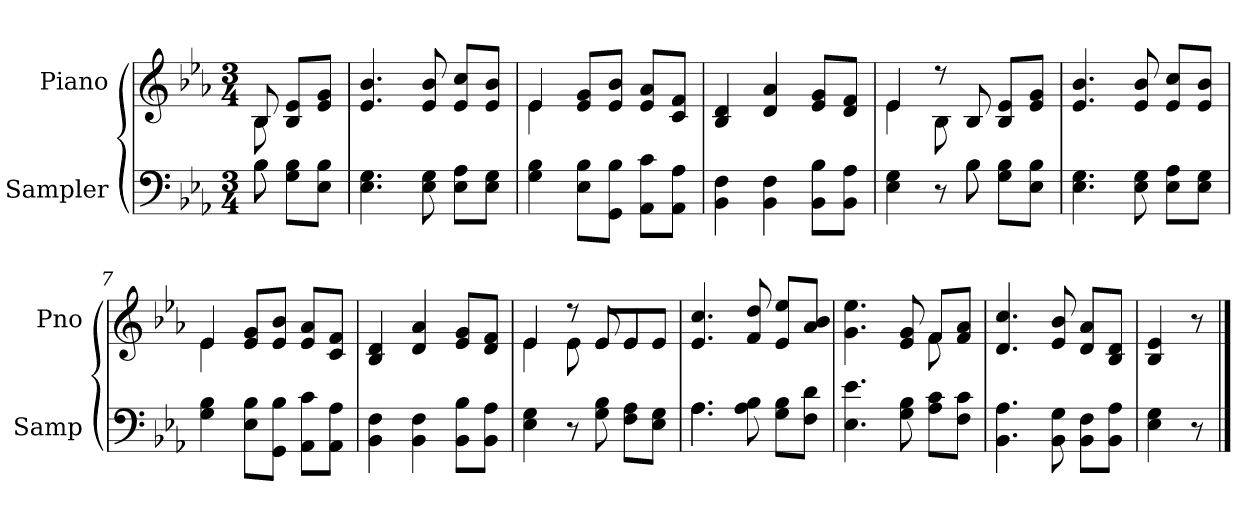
**kern	**kern
*part2	*part1
*staff2	*staff1
*I"Sampler	*I"Piano
*I'Samp	*I'Pno
*clefF4	*clefG2
*k[b-e-a-]	*k[b-e-a-]
*E-:	*E-:
*M3/4	*M3/4
=1	=1
*^	*^
8B-\	8B-	8B-/	8B-
8G\ 8B-\L	4ryy	8B-/ 8e-/L	4ryy
8E-\ 8B-\J	.	8e-/ 8g/J	.
*v	*v	*	*
*	*v	*v
=2	=2
4.E- 4.G	4.e- 4.b-
8E- 8G	8e- 8b-
8E-\ 8A-\L	8e-/ 8cc/L
8E-\ 8G\J	8e-/ 8b-/J
=3	=3
*	*^
4G 4B-	4e-/	4e-
8E-\ 8B-\L	8e-/ 8g/L	2ryy
8GG\ 8B-\J	8e-/ 8b-/J	.
8AA-\ 8c\L	8e-/ 8a-/L	.
8AA-\ 8A-\J	8c/ 8f/J	.
*	*v	*v
=4	=4
4BB- 4F	4B- 4d
4BB- 4F	4d 4a-
8BB-\ 8B-\L	8e-/ 8g/L
8BB-\ 8A-\J	8d/ 8f/J
=5	=5
*^	*^
4E- 4G	4.ryy	4e-/	4e-
8r	.	8r	8B-
8B-\	8B-	8B-/	4.ryy
8G\ 8B-\L	4ryy	8B-/ 8e-/L	.
8E-\ 8B-\J	.	8e-/ 8g/J	.
*v	*v	*	*
*	*v	*v
=6	=6
4.E- 4.G	4.e- 4.b-
8E- 8G	8e- 8b-
8E-\ 8A-\L	8e-/ 8cc/L
8E-\ 8G\J	8e-/ 8b-/J
=7	=7
*	*^
4G 4B-	4e-/	4e-
8E-\ 8B-\L	8e-/ 8g/L	2ryy
8GG\ 8B-\J	8e-/ 8b-/J	.
8AA-\ 8c\L	8e-/ 8a-/L	.
8AA-\ 8A-\J	8c/ 8f/J	.
*	*v	*v
=8	=8
4BB- 4F	4B- 4d
4BB- 4F	4d 4a-
8BB-\ 8B-\L	8e-/ 8g/L
8BB-\ 8A-\J	8d/ 8f/J
=9	=9
*	*^
4E- 4G	4e-/	4e-
8r	8r	8e-
8G 8B-	8e-/	8e-/L
8F\ 8A-\L	8e-/L	8e-/J
8E-\ 8G\J	8e-/J	8ryy
*	*v	*v
=10	=10
*^	*
4.A-\	4.A-	4.e- 4.cc
8A- 8B-	4.ryy	8f 8dd
8G\ 8B-\L	.	8e-/ 8ee-/L
8F\ 8d\J	.	8a-/ 8b-/J
*v	*v	*
=11	=11
*	*^
4.E- 4.e-	4.g 4.ee-	2ryy
8G 8B-	8e- 8g	.
8A-\ 8c\L	8f/L	8f
8F\ 8c\J	8f/ 8a-/J	8ryy
*	*v	*v
=12	=12
4.BB- 4.A-	4.d 4.cc
8BB- 8G	8e- 8b-
8BB-\ 8F\L	8d/ 8a-/L
8BB-\ 8A-\J	8B-/ 8d/J
=13	=13
4E- 4G	4B- 4e-
8r	8r
==	==
*-	*-
